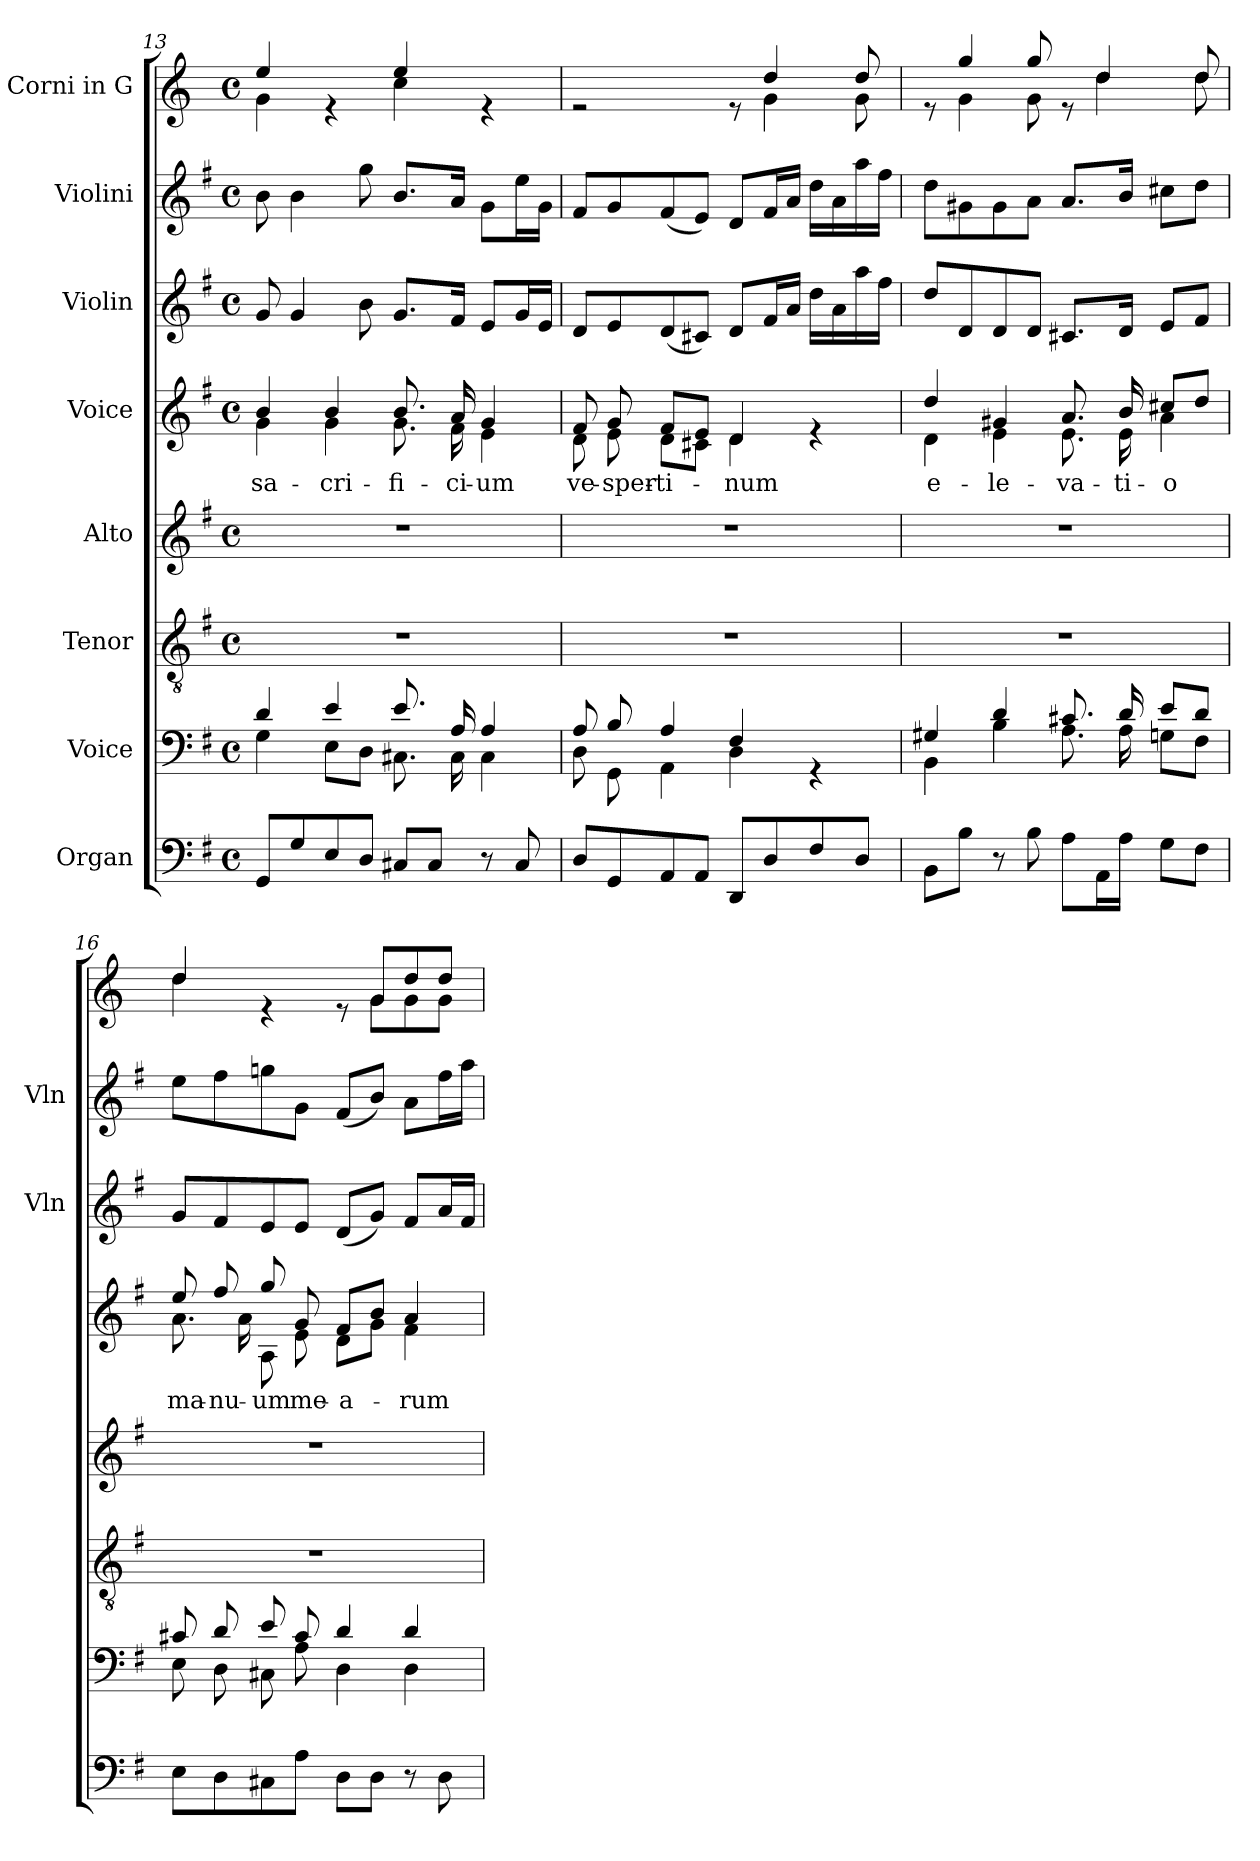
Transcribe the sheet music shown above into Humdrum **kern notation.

**kern	**kern	**kern	**kern	**kern	**text	**kern	**kern	**kern
*part8	*part7	*part6	*part5	*part4	*part4	*part3	*part2	*part1
*staff8	*staff7	*staff6	*staff5	*staff4	*staff4	*staff3	*staff2	*staff1
*I"Organ	*I"Voice	*I"Tenor	*I"Alto	*I"Voice	*	*I"Violin	*I"Violini	*I"Corni in G
*	*	*	*	*	*	*I'Vln	*I'Vln	*
*clefF4	*clefF4	*clefGv2	*clefG2	*clefG2	*	*clefG2	*clefG2	*clefG2
*	*	*	*	*	*	*	*	*ITrd3c5
*k[f#]	*k[f#]	*k[f#]	*k[f#]	*k[f#]	*	*k[f#]	*k[f#]	*k[f#]
*M4/4	*M4/4	*M4/4	*M4/4	*M4/4	*	*M4/4	*M4/4	*M4/4
*met(c)	*met(c)	*met(c)	*met(c)	*met(c)	*	*met(c)	*met(c)	*met(c)
=13	=13	=13	=13	=13	=13	=13	=13	=13
*	*^	*	*	*	*	*	*	*
!	!	!	!	!	!	!LO:LY:b	!	!	!
*	*	*	*	*	*^	*	*	*	*^
8GG/L	4d/	4G\	1r	1r	4b/	4g\	sa-	8g/	8b\	4b/	4d\
8G/	.	.	.	.	.	.	.	4g/	4b\	.	.
!	!	!	!	!	!	!	!LO:LY:b	!	!	!	!
8E/	4e/	8E\L	.	.	4b/	4g\	-cri-	.	.	4re	4ryy
8D/J	.	8D\J	.	.	.	.	.	8b\	8gg\	.	.
!	!	!	!	!	!	!	!LO:LY:b	!	!	!	!
8C#X/L	8.e/	8.C#X\	.	.	8.b/	8.g\	-fi-	8.g/L	8.b/L	4b/	4g\
8C#/J	.	.	.	.	.	.	.	.	.	.	.
!	!	!	!	!	!	!	!LO:LY:b	!	!	!	!
.	16A/	16C#\	.	.	16a/	16f#\	-ci-	16f#/Jk	16a/Jk	.	.
!	!	!	!	!	!	!	!LO:LY:b	!	!	!	!
8r	4A/	4C#\	.	.	4g/	4e\	-um	8e/L	8g\L	4re	4ryy
8C#/	.	.	.	.	.	.	.	16g/L	16ee\L	.	.
.	.	.	.	.	.	.	.	16e/JJ	16g\JJ	.	.
!!LO:PB:g=z	!!
=14	=14	=14	=14	=14	=14	=14	=14	=14	=14	=14	=14
!	!	!	!	!	!	!	!LO:LY:b	!	!	!	!
8D/L	8A/	8D\	1r	1r	8f#/	8d\	ve-	8d/L	8f#/L	2re	8ryy
!	!	!	!	!	!	!	!LO:LY:b	!	!	!	!
*	*	*	*	*	*	*	*	*	*	*v	*v
8GG/	8B/	8GG\	.	.	8g/	8e\	-sper-	8e/	8g/	.
!	!	!	!	!	!	!	!LO:LY:b	!	!	!
8AA/	4A/	4AA\	.	.	8f#/L	8d\L	-ti-	(8d/	(8f#/	.
8AA/J	.	.	.	.	8e/J	8c#X\J	.	8c#X/J)	8e/J)	.
!	!	!	!	!	!	!	!LO:LY:b	!	!	!
8DD/L	4F#/	4D\	.	.	4d/	4d\	-num	8d/L	8d/L	8re
*	*	*	*	*	*	*	*	*	*	*^
8D/	.	.	.	.	.	.	.	16f#/L	16f#/L	4a/	4d\
.	.	.	.	.	.	.	.	16a/JJ	16a/JJ	.	.
8F#/	4rGG	4ryy	.	.	4re	4ryy	.	16dd\LL	16dd\LL	.	.
.	.	.	.	.	.	.	.	16a\	16a\	.	.
8D/J	.	.	.	.	.	.	.	16aa\	16aa\	8a/	8d\
.	.	.	.	.	.	.	.	16ff#\JJ	16ff#\JJ	.	.
=15	=15	=15	=15	=15	=15	=15	=15	=15	=15	=15	=15
!	!	!	!	!	!	!	!LO:LY:b	!	!	!	!
8BB\L	4G#X/	4BB\	1r	1r	4dd/	4d\	e-	8dd/L	8dd\L	8re	8ryy
8B\J	.	.	.	.	.	.	.	8d/	8g#X\	4dd/	4d\
!	!	!	!	!	!	!	!LO:LY:b	!	!	!	!
8r	4d/	4B\	.	.	4g#X/	4e\	-le-	8d/	8g#\	.	.
8B\	.	.	.	.	.	.	.	8d/J	8a\J	8dd/	8d\
!	!	!	!	!	!	!	!LO:LY:b	!	!	!	!
8A\L	8.c#X/	8.A\	.	.	8.a/	8.e\	-va-	8.c#X/L	8.a/L	8re	8ryy
16AA\L	.	.	.	.	.	.	.	.	.	4a/	4a\
!	!	!	!	!	!	!	!LO:LY:b	!	!	!	!
16A\JJ	16d/	16A\	.	.	16b/	16e\	-ti-	16d/Jk	16b/Jk	.	.
!	!	!	!	!	!	!	!LO:LY:b	!	!	!	!
8G\L	8e/L	8Gn\L	.	.	8cc#X/L	4a\	-o	8e/L	8cc#X\L	.	.
8F#\J	8d/J	8F#\J	.	.	8dd/J	.	.	8f#/J	8dd\J	8a/	8a\
=16	=16	=16	=16	=16	=16	=16	=16	=16	=16	=16	=16
!	!	!	!	!	!	!	!LO:LY:b	!	!	!	!
8E\L	8c#X/	8E\	1r	1r	8ee/	8.a\	ma-	8g/L	8ee\L	4a/	4a\
!	!	!	!	!	!	!	!LO:LY:b	!	!	!	!
8D\	8d/	8D\	.	.	8ff#/	.	-nu-	8f#/	8ff#\	.	.
.	.	.	.	.	.	16a\	.	.	.	.	.
!	!	!	!	!	!	!	!LO:LY:b	!	!	!	!
8C#X\	8e/	8C#X\	.	.	8gg/	8A\	-um	8e/	8ggn\	4re	4.ryy
!	!	!	!	!	!	!	!LO:LY:b	!	!	!	!
8A\J	8c#/	8A\	.	.	8g/	8e\	me-	8e/J	8g\J	.	.
!	!	!	!	!	!	!	!LO:LY:b	!	!	!	!
8D\L	4d/	4D\	.	.	8f#/L	8d\L	-a-	(8d/L	(8f#/L	8re	.
8D\J	.	.	.	.	8b/J	8g\J	.	8g/J)	8b/J)	8d/L	8d\L
!	!	!	!	!	!	!	!LO:LY:b	!	!	!	!
8r	4d/	4D\	.	.	4a/	4f#\	-rum	8f#/L	8a\L	8a/	8d\
8D\	.	.	.	.	.	.	.	16a/L	16ff#\L	8a/J	8d\J
.	.	.	.	.	.	.	.	16f#/JJ	16aa\JJ	.	.
*	*v	*v	*	*	*v	*v	*	*	*	*v	*v
=	=	=	=	=	=	=	=	=
*-	*-	*-	*-	*-	*-	*-	*-	*-
